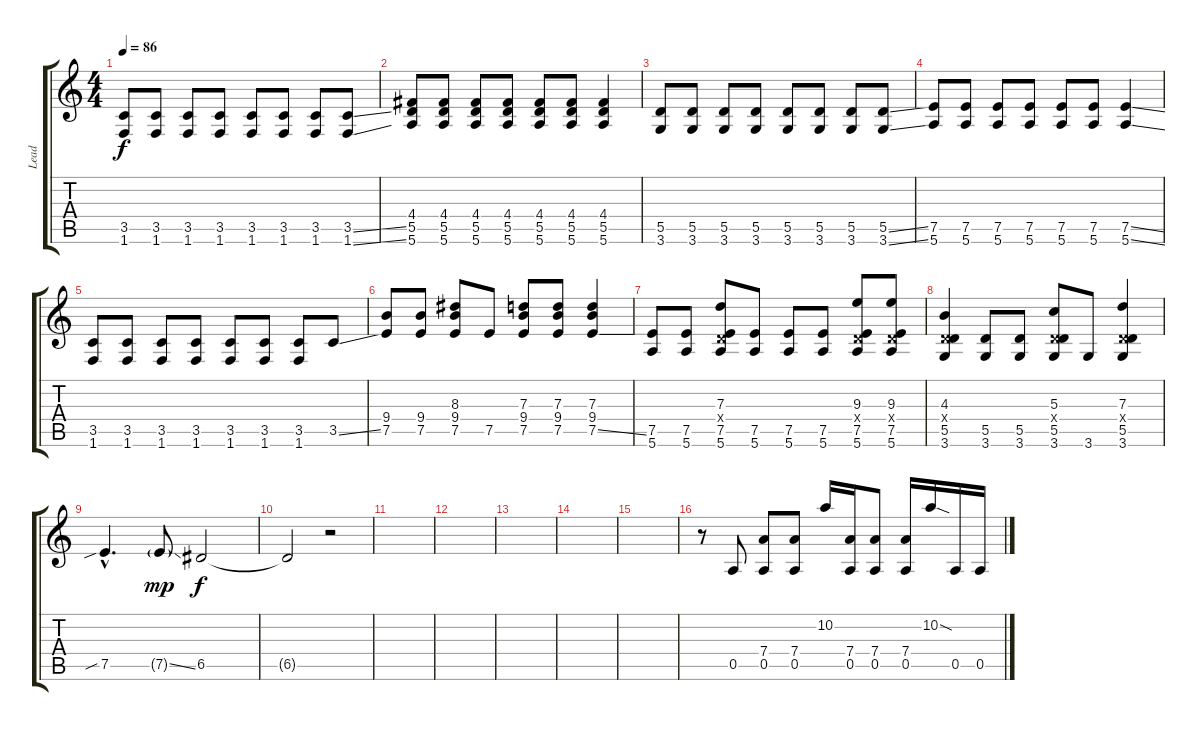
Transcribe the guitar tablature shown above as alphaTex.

\track ("Lead" "Lead") {instrument electricguitarjazz}
\staff {score tabs}
\tuning (E4 B3 G3 D3 A2 E2) {hide}
\ts (4 4)
\tempo 86
\clef g2
\ks c
(3.5 1.6).8{dy f} (3.5 1.6).8 (3.5 1.6).8 (3.5 1.6).8 (3.5 1.6).8 (3.5 1.6).8 (3.5 1.6).8 (3.5{ss} 1.6{ss}).8 |
(4.4 5.5 5.6).8 (4.4 5.5 5.6).8 (4.4 5.5 5.6).8 (4.4 5.5 5.6).8 (4.4 5.5 5.6).8 (4.4 5.5 5.6).8 (4.4 5.5 5.6).4 |
(5.5 3.6).8 (5.5 3.6).8 (5.5 3.6).8 (5.5 3.6).8 (5.5 3.6).8 (5.5 3.6).8 (5.5 3.6).8 (5.5{ss} 3.6{ss}).8 |
(7.5 5.6).8 (7.5 5.6).8 (7.5 5.6).8 (7.5 5.6).8 (7.5 5.6).8 (7.5 5.6).8 (7.5{ss} 5.6{ss}).4 |
(3.5 1.6).8 (3.5 1.6).8 (3.5 1.6).8 (3.5 1.6).8 (3.5 1.6).8 (3.5 1.6).8 (3.5 1.6).8 3.5{ss}.8 |
(9.4 7.5).8 (9.4 7.5).8 (8.3 9.4 7.5).8 7.5.8 (7.3 9.4 7.5).8 (7.3 9.4 7.5).8 (7.3 9.4 7.5{ss}).4 |
(7.5 5.6).8 (7.5 5.6).8 (7.3 0.4{x} 7.5 5.6).8 (7.5 5.6).8 (7.5 5.6).8 (7.5 5.6).8 (9.3 0.4{x} 7.5 5.6).8 (9.3 0.4{x} 7.5 5.6).8 |
(4.3 0.4{x} 5.5 3.6).4 (5.5 3.6).8 (5.5 3.6).8 (5.3 0.4{x} 5.5 3.6).8 3.6.8 (7.3 0.4{x} 5.5 3.6).4 |
7.5{sib hac}.4{d} 7.5{ss g}.8{dy mp} 6.5.2{dy f} |
6.5{t}.2 r.2 |
|
|
|
|
|
r.8 0.5.8 (7.4 0.5).8 (7.4 0.5).8 10.2.16 (7.4 0.5).16 (7.4 0.5).8 (7.4 0.5).16 10.2{sod}.16 0.5.16 0.5.16
